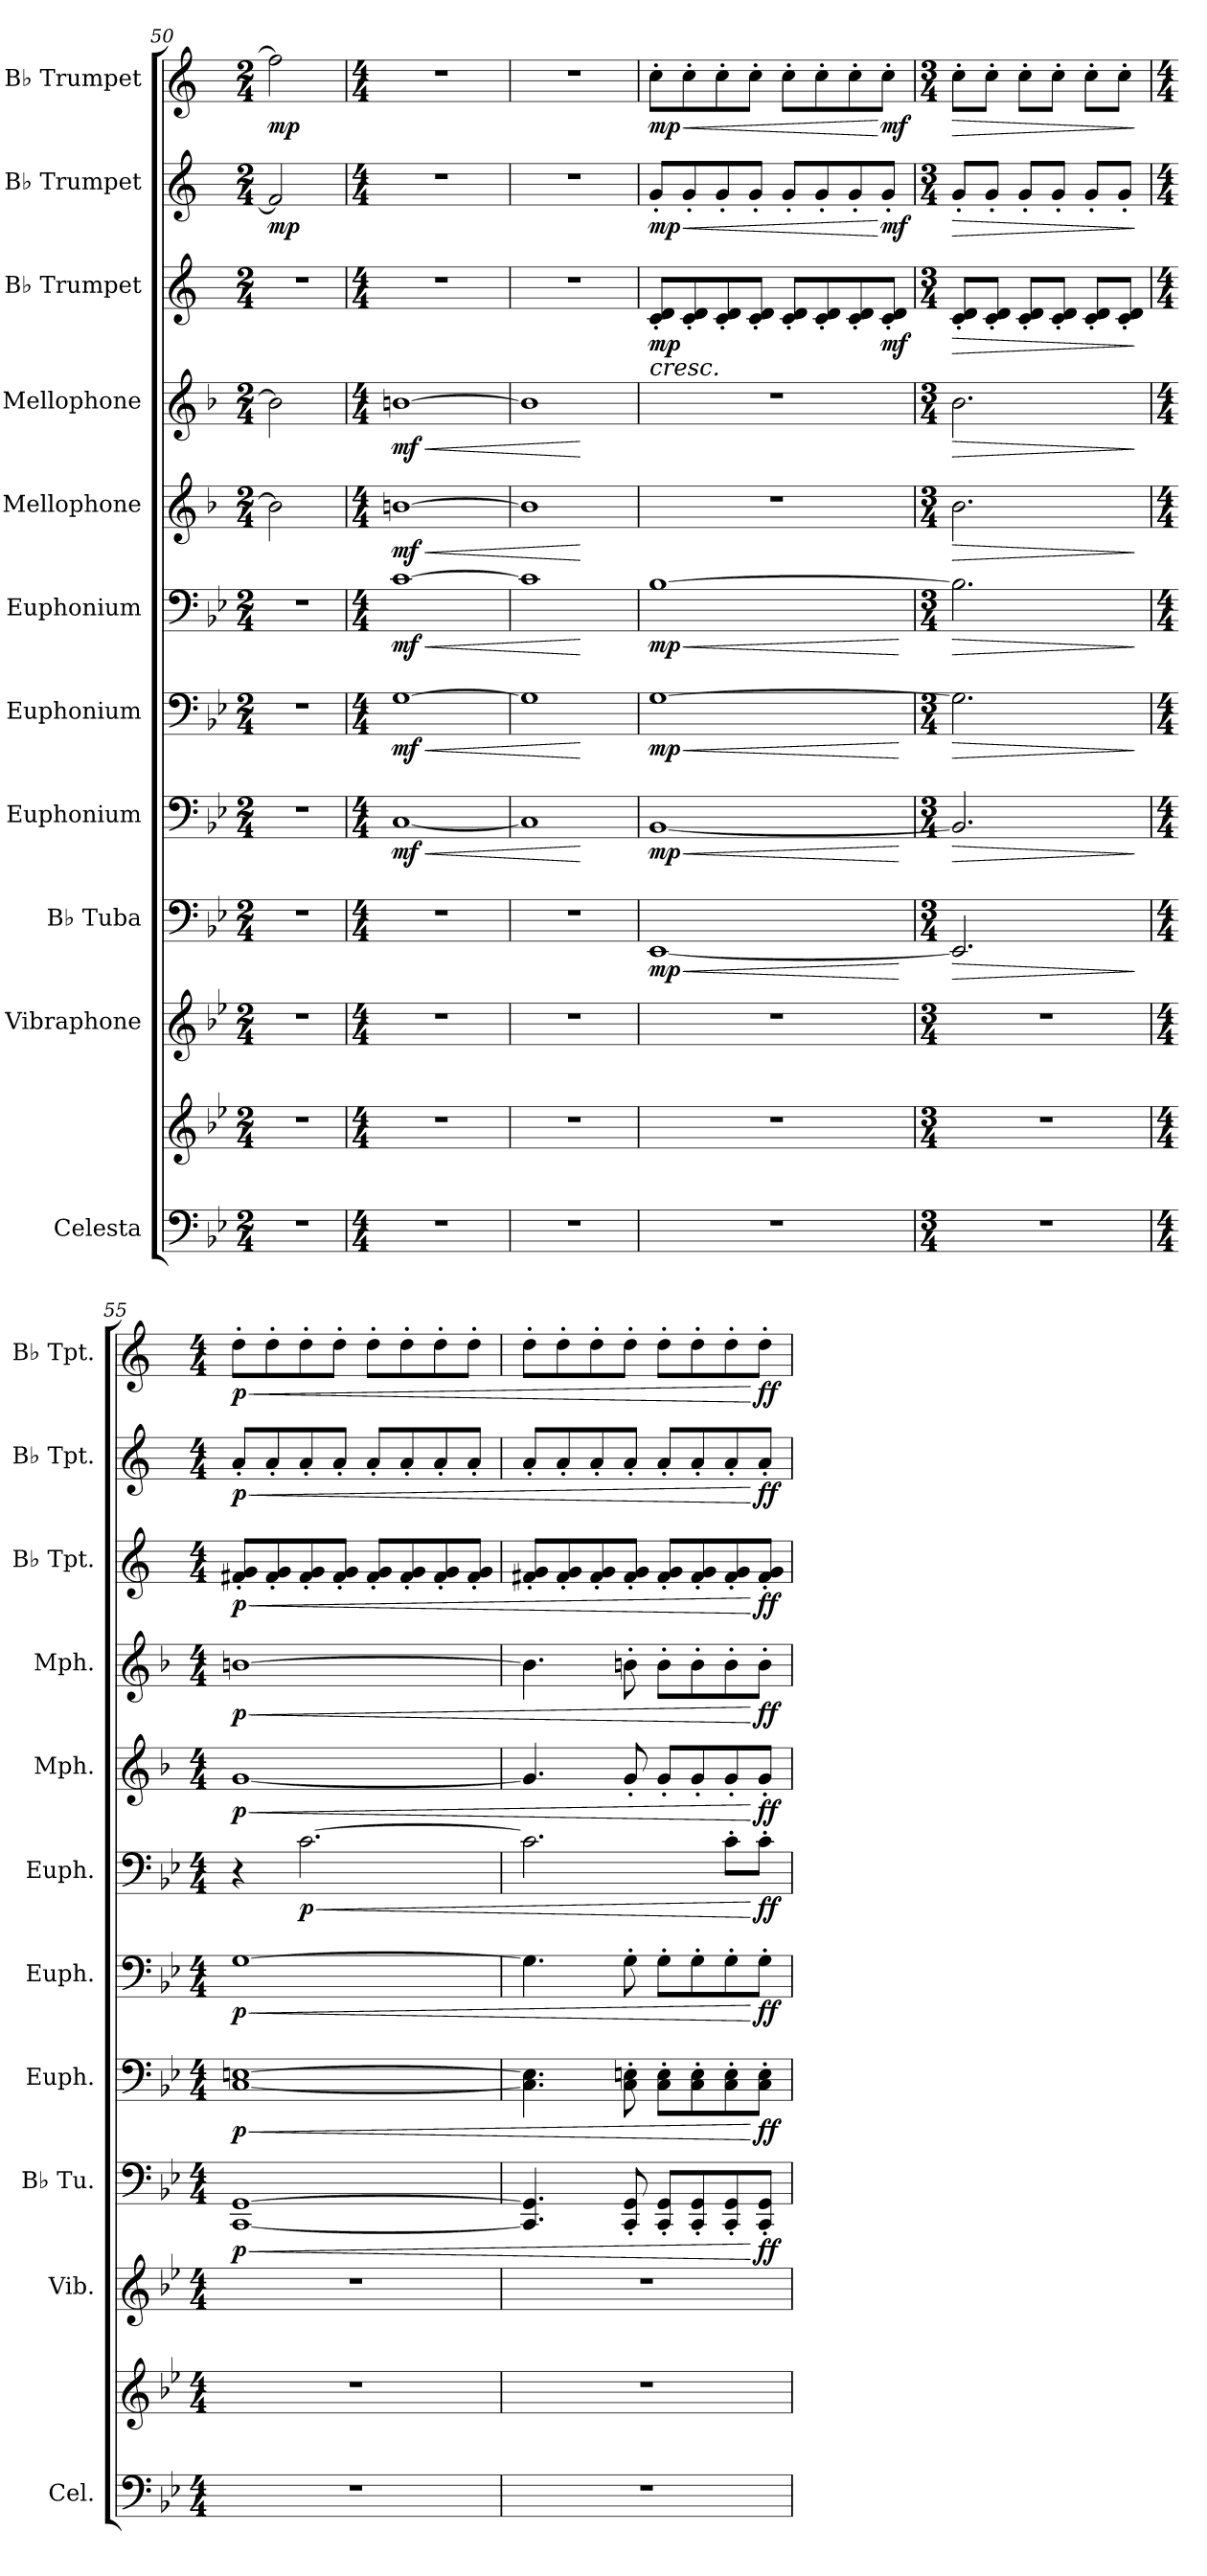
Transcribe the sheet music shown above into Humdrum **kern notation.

**kern	**kern	**kern	**kern	**dynam	**kern	**dynam	**kern	**dynam	**kern	**dynam	**kern	**dynam	**kern	**dynam	**kern	**dynam	**kern	**dynam	**kern	**dynam
*part11	*part11	*part10	*part9	*part9	*part8	*part8	*part7	*part7	*part6	*part6	*part5	*part5	*part4	*part4	*part3	*part3	*part2	*part2	*part1	*part1
*staff12	*staff11	*staff10	*staff9	*staff9	*staff8	*staff8	*staff7	*staff7	*staff6	*staff6	*staff5	*staff5	*staff4	*staff4	*staff3	*staff3	*staff2	*staff2	*staff1	*staff1
*I"Celesta	*	*I"Vibraphone	*I"B♭ Tuba	*	*I"Euphonium	*	*I"Euphonium	*	*I"Euphonium	*	*I"Mellophone	*	*I"Mellophone	*	*I"B♭ Trumpet	*	*I"B♭ Trumpet	*	*I"B♭ Trumpet	*
*I'Cel.	*	*I'Vib.	*I'B♭ Tu.	*	*I'Euph.	*	*I'Euph.	*	*I'Euph.	*	*I'Mph.	*	*I'Mph.	*	*I'B♭ Tpt.	*	*I'B♭ Tpt.	*	*I'B♭ Tpt.	*
!!LO:PB:g=z
*clefF4	*clefG2	*clefG2	*clefF4	*	*clefF4	*	*clefF4	*	*clefF4	*	*clefG2	*	*clefG2	*	*clefG2	*	*clefG2	*	*clefG2	*
*ITrd-7c-12	*ITrd-7c-12	*	*	*	*	*	*	*	*	*	*ITrd4c7	*	*ITrd4c7	*	*ITrd1c2	*	*ITrd1c2	*	*ITrd1c2	*
*k[b-e-]	*k[b-e-]	*k[b-e-]	*k[b-e-]	*	*k[b-e-]	*	*k[b-e-]	*	*k[b-e-]	*	*k[b-e-]	*	*k[b-e-]	*	*k[b-e-]	*	*k[b-e-]	*	*k[b-e-]	*
*M2/4	*M2/4	*M2/4	*M2/4	*	*M2/4	*	*M2/4	*	*M2/4	*	*M2/4	*	*M2/4	*	*M2/4	*	*M2/4	*	*M2/4	*
=50	=50	=50	=50	=50	=50	=50	=50	=50	=50	=50	=50	=50	=50	=50	=50	=50	=50	=50	=50	=50
!	!	!	!	!	!	!	!	!	!	!	!	!	!	!	!	!	!	!LO:DY:b	!	!LO:DY:b
2r	2r	2r	2r	.	2r	.	2r	.	2r	.	2e-\]	.	2e-\]	.	2r	.	2e-/]	mp	2ee-\]	mp
=51	=51	=51	=51	=51	=51	=51	=51	=51	=51	=51	=51	=51	=51	=51	=51	=51	=51	=51	=51	=51
*M4/4	*M4/4	*M4/4	*M4/4	*	*M4/4	*	*M4/4	*	*M4/4	*	*M4/4	*	*M4/4	*	*M4/4	*	*M4/4	*	*M4/4	*
!	!	!	!	!	!	!LO:HP:b	!	!LO:HP:b	!	!LO:HP:b	!	!LO:HP:b	!	!LO:HP:b	!	!	!	!	!	!
!	!	!	!	!	!	!LO:DY:n=1:b	!	!LO:DY:n=1:b	!	!LO:DY:n=1:b	!	!LO:DY:n=1:b	!	!LO:DY:n=1:b	!	!	!	!	!	!
1r	1r	1r	1r	.	[1C	< mf	[1G	< mf	[1c	< mf	[1en	< mf	[1en	< mf	1r	.	1r	.	1r	.
=52	=52	=52	=52	=52	=52	=52	=52	=52	=52	=52	=52	=52	=52	=52	=52	=52	=52	=52	=52	=52
1r	1r	1r	1r	.	1C]	.	1G]	.	1c]	.	1e]	.	1e]	.	1r	.	1r	.	1r	.
.	.	.	.	.	.	[	.	[	.	[	.	[	.	[	.	.	.	.	.	.
=53	=53	=53	=53	=53	=53	=53	=53	=53	=53	=53	=53	=53	=53	=53	=53	=53	=53	=53	=53	=53
!	!	!	!	!LO:HP:b	!	!LO:HP:b	!	!LO:HP:b	!	!LO:HP:b	!	!	!	!	!	!LO:HP:b	!	!LO:HP:b	!	!LO:HP:b
!	!	!	!	!LO:DY:n=1:b	!	!LO:DY:n=1:b	!	!LO:DY:n=1:b	!	!LO:DY:n=1:b	!	!	!	!	!	!LO:DY:n=1:b	!	!LO:DY:n=1:b	!	!LO:DY:n=1:b
1r	1r	1r	[1EE-	< mp	[1BB-	< mp	[1G	< mp	[1B-	< mp	1r	.	1r	.	8B-/' 8c/'L	< mp	8f'/L	< mp	8b-'\L	< mp
.	.	.	.	.	.	.	.	.	.	.	.	.	.	.	8B-/' 8c/'	.	8f'/	.	8b-'\	.
.	.	.	.	.	.	.	.	.	.	.	.	.	.	.	8B-/' 8c/'	.	8f'/	.	8b-'\	.
.	.	.	.	.	.	.	.	.	.	.	.	.	.	.	8B-/' 8c/'J	.	8f'/J	.	8b-'\J	.
.	.	.	.	.	.	.	.	.	.	.	.	.	.	.	8B-/' 8c/'L	.	8f'/L	.	8b-'\L	.
.	.	.	.	.	.	.	.	.	.	.	.	.	.	.	8B-/' 8c/'	.	8f'/	.	8b-'\	.
.	.	.	.	.	.	.	.	.	.	.	.	.	.	.	8B-/' 8c/'	.	8f'/	.	8b-'\	.
!	!	!	!	!	!	!	!	!	!	!	!	!	!	!	!	!LO:DY:n=2:b	!	!LO:DY:n=2:b	!	!LO:DY:n=2:b
.	.	.	.	.	.	.	.	.	.	.	.	.	.	.	8B-/' 8c/'J	mf	8f'/J	[ mf	8b-'\J	[ mf
.	.	.	.	[	.	[	.	[	.	[	.	.	.	.	.	[	.	.	.	.
=54	=54	=54	=54	=54	=54	=54	=54	=54	=54	=54	=54	=54	=54	=54	=54	=54	=54	=54	=54	=54
*M3/4	*M3/4	*M3/4	*M3/4	*	*M3/4	*	*M3/4	*	*M3/4	*	*M3/4	*	*M3/4	*	*M3/4	*	*M3/4	*	*M3/4	*
!	!	!	!	!LO:HP:b	!	!LO:HP:b	!	!LO:HP:b	!	!LO:HP:b	!	!LO:HP:b	!	!LO:HP:b	!	!LO:HP:b	!	!LO:HP:b	!	!LO:HP:b
2.r	2.r	2.r	2.EE-/]	>	2.BB-/]	>	2.G\]	>	2.B-\]	>	2.e-\	>	2.e-\	>	8B-/' 8c/'L	>	8f'/L	>	8b-'\L	>
.	.	.	.	.	.	.	.	.	.	.	.	.	.	.	8B-/' 8c/'J	.	8f'/J	.	8b-'\J	.
.	.	.	.	.	.	.	.	.	.	.	.	.	.	.	8B-/' 8c/'L	.	8f'/L	.	8b-'\L	.
.	.	.	.	.	.	.	.	.	.	.	.	.	.	.	8B-/' 8c/'J	.	8f'/J	.	8b-'\J	.
.	.	.	.	.	.	.	.	.	.	.	.	.	.	.	8B-/' 8c/'L	.	8f'/L	.	8b-'\L	.
.	.	.	.	.	.	.	.	.	.	.	.	.	.	.	8B-/' 8c/'J	.	8f'/J	.	8b-'\J	.
.	.	.	.	]	.	]	.	]	.	]	.	]	.	]	.	]	.	]	.	]
!!LO:PB:g=z
=55	=55	=55	=55	=55	=55	=55	=55	=55	=55	=55	=55	=55	=55	=55	=55	=55	=55	=55	=55	=55
*M4/4	*M4/4	*M4/4	*M4/4	*	*M4/4	*	*M4/4	*	*M4/4	*	*M4/4	*	*M4/4	*	*M4/4	*	*M4/4	*	*M4/4	*
!	!	!	!	!LO:HP:b	!	!LO:HP:b	!	!LO:HP:b	!	!	!	!LO:HP:b	!	!LO:HP:b	!	!LO:HP:b	!	!LO:HP:b	!	!LO:HP:b
!	!	!	!	!LO:DY:n=1:b	!	!LO:DY:n=1:b	!	!LO:DY:n=1:b	!	!	!	!LO:DY:n=1:b	!	!LO:DY:n=1:b	!	!LO:DY:n=1:b	!	!LO:DY:n=1:b	!	!LO:DY:n=1:b
1r	1r	1r	[1CC [1GG	< p	[1C [1En	< p	[1G	< p	4r	.	[1c	< p	[1en	< p	8en/' 8f/'L	< p	8g'/L	< p	8cc'\L	< p
.	.	.	.	.	.	.	.	.	.	.	.	.	.	.	8e/' 8f/'	.	8g'/	.	8cc'\	.
!	!	!	!	!	!	!	!	!	!	!LO:HP:b	!	!	!	!	!	!	!	!	!	!
!	!	!	!	!	!	!	!	!	!	!LO:DY:n=1:b	!	!	!	!	!	!	!	!	!	!
.	.	.	.	.	.	.	.	.	[2.c\	< p	.	.	.	.	8e/' 8f/'	.	8g'/	.	8cc'\	.
.	.	.	.	.	.	.	.	.	.	.	.	.	.	.	8e/' 8f/'J	.	8g'/J	.	8cc'\J	.
.	.	.	.	.	.	.	.	.	.	.	.	.	.	.	8e/' 8f/'L	.	8g'/L	.	8cc'\L	.
.	.	.	.	.	.	.	.	.	.	.	.	.	.	.	8e/' 8f/'	.	8g'/	.	8cc'\	.
.	.	.	.	.	.	.	.	.	.	.	.	.	.	.	8e/' 8f/'	.	8g'/	.	8cc'\	.
.	.	.	.	.	.	.	.	.	.	.	.	.	.	.	8e/' 8f/'J	.	8g'/J	.	8cc'\J	.
=56	=56	=56	=56	=56	=56	=56	=56	=56	=56	=56	=56	=56	=56	=56	=56	=56	=56	=56	=56	=56
1r	1r	1r	4.CC/] 4.GG/]	.	4.C\] 4.E\]	.	4.G\]	.	2.c\]	.	4.c/]	.	4.e\]	.	8en/' 8f/'L	.	8g'/L	.	8cc'\L	.
.	.	.	.	.	.	.	.	.	.	.	.	.	.	.	8e/' 8f/'	.	8g'/	.	8cc'\	.
.	.	.	.	.	.	.	.	.	.	.	.	.	.	.	8e/' 8f/'	.	8g'/	.	8cc'\	.
.	.	.	8CC/' 8GG/'	.	8C\' 8En\'	.	8G'\	.	.	.	8c'/	.	8en'\	.	8e/' 8f/'J	.	8g'/J	.	8cc'\J	.
.	.	.	8CC/' 8GG/'L	.	8C\' 8E\'L	.	8G'\L	.	.	.	8c'/L	.	8e'\L	.	8e/' 8f/'L	.	8g'/L	.	8cc'\L	.
.	.	.	8CC/' 8GG/'	.	8C\' 8E\'	.	8G'\	.	.	.	8c'/	.	8e'\	.	8e/' 8f/'	.	8g'/	.	8cc'\	.
.	.	.	8CC/' 8GG/'	.	8C\' 8E\'	.	8G'\	.	8c'\L	.	8c'/	.	8e'\	.	8e/' 8f/'	.	8g'/	.	8cc'\	.
!	!	!	!	!LO:DY:n=1:b	!	!LO:DY:n=1:b	!	!LO:DY:n=1:b	!	!LO:DY:n=1:b	!	!LO:DY:n=1:b	!	!LO:DY:n=1:b	!	!LO:DY:n=1:b	!	!LO:DY:n=1:b	!	!LO:DY:n=1:b
.	.	.	8CC/' 8GG/'J	[ ff	8C\' 8E\'J	[ ff	8G'\J	[ ff	8c'\J	[ ff	8c'/J	[ ff	8e'\J	[ ff	8e/' 8f/'J	[ ff	8g'/J	[ ff	8cc'\J	[ ff
=	=	=	=	=	=	=	=	=	=	=	=	=	=	=	=	=	=	=	=	=
*-	*-	*-	*-	*-	*-	*-	*-	*-	*-	*-	*-	*-	*-	*-	*-	*-	*-	*-	*-	*-
